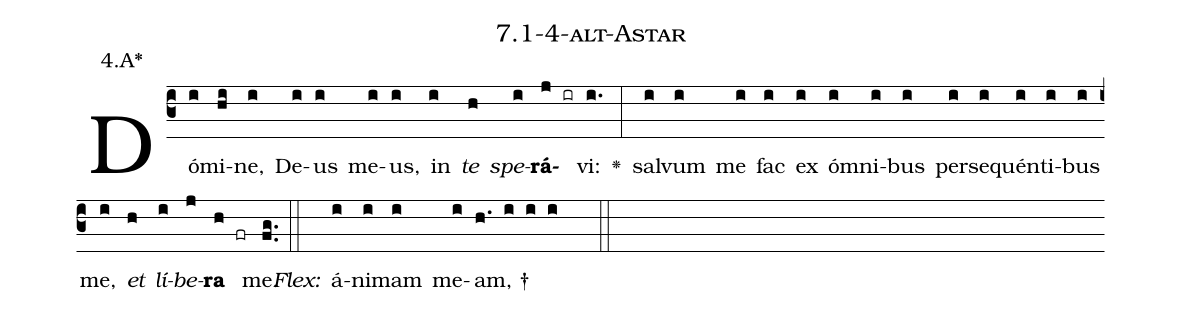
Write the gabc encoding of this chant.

name: 7.1-4-alt-Astar;
annotation: 4.A*;
%%
(c3)Dó(i)mi(hi)ne,(i) De(i)us(i) me(i)us,(i) in(i) <i>te</i>(h) <i>spe</i>(i)<b>rá</b>(j ir)vi:(i.) <v>\greheightstar</v>(:) sal(i)vum(i) me(i) fac(i) ex(i) óm(i)ni(i)bus(i) per(i)se(i)quén(i)ti(i)bus(i) me,(i) <i>et</i>(h) <i>lí</i>(i)<i>be</i>(j)<b>ra</b>(h fr) me.(fg..) (::)
<i>Flex:</i>()  á(i)ni(i)mam(i) me(i)am, †(h. i i i  ::)

%E(i) u(h) o(i) u(j) a(h) e.(fg..) (::)
